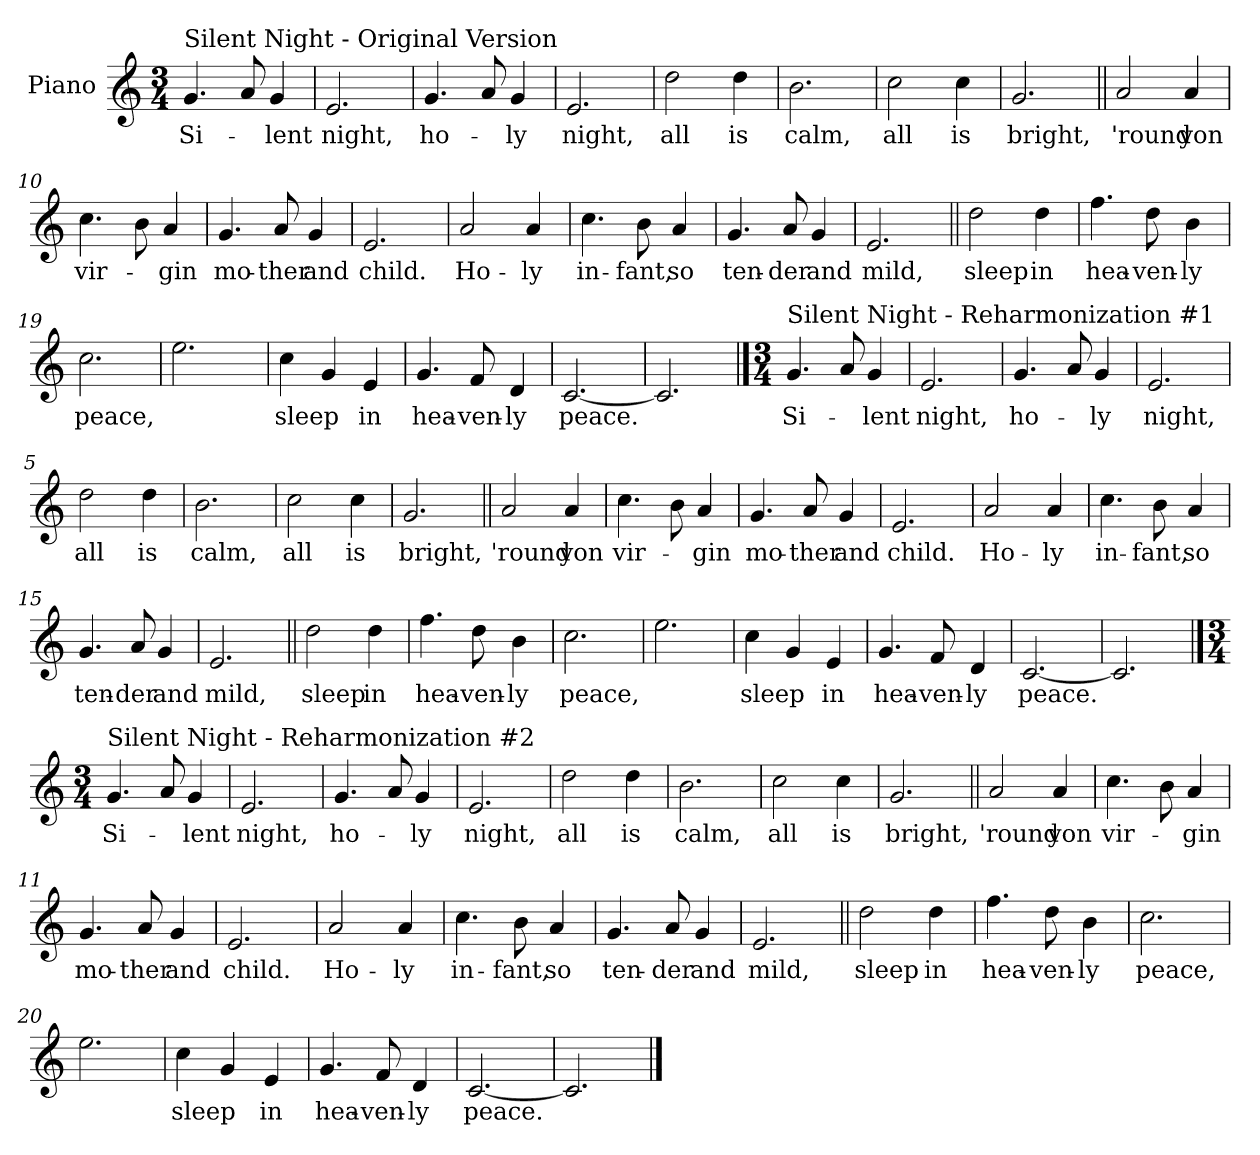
**kern	**text
*part1	*part1
*staff1	*staff1
*I"Piano	*
*I'Pno.	*
*clefG2	*
*k[]	*
*M3/4	*
=1	=1
!LO:TX:a:t=Silent Night - Original Version	!
!	!LO:LY:b
4.g/	Si-
8a/	.
!	!LO:LY:b
4g/	-lent
=2	=2
!	!LO:LY:b
2.e/	night,
=3	=3
!	!LO:LY:b
4.g/	ho-
8a/	.
!	!LO:LY:b
4g/	-ly
=4	=4
!	!LO:LY:b
2.e/	night,
=5	=5
!	!LO:LY:b
2dd\	all
!	!LO:LY:b
4dd\	is
=6	=6
!	!LO:LY:b
2.b\	calm,
=7	=7
!	!LO:LY:b
2cc\	all
!	!LO:LY:b
4cc\	is
=8	=8
!	!LO:LY:b
2.g/	bright,
!!LO:LB:g=z
=9||	=9||
!	!LO:LY:b
2a/	'round
!	!LO:LY:b
4a/	yon
=10	=10
!	!LO:LY:b
4.cc\	vir-
8b\	.
!	!LO:LY:b
4a/	-gin
=11	=11
!	!LO:LY:b
4.g/	mo-
!	!LO:LY:b
8a/	ther
!	!LO:LY:b
4g/	and
=12	=12
!	!LO:LY:b
2.e/	child.
=13	=13
!	!LO:LY:b
2a/	Ho-
!	!LO:LY:b
4a/	-ly
=14	=14
!	!LO:LY:b
4.cc\	in-
!	!LO:LY:b
8b\	-fant,
!	!LO:LY:b
4a/	so
=15	=15
!	!LO:LY:b
4.g/	ten-
!	!LO:LY:b
8a/	-der
!	!LO:LY:b
4g/	and
=16	=16
!	!LO:LY:b
2.e/	mild,
!!LO:LB:g=z
=17||	=17||
!	!LO:LY:b
2dd\	sleep
!	!LO:LY:b
4dd\	in
=18	=18
!	!LO:LY:b
4.ff\	hea-
!	!LO:LY:b
8dd\	-ven-
!	!LO:LY:b
4b\	-ly
=19	=19
!	!LO:LY:b
2.cc\	peace,
=20	=20
2.ee\	.
=21	=21
!	!LO:LY:b
4cc\	sleep
4g/	.
!	!LO:LY:b
4e/	in
=22	=22
!	!LO:LY:b
4.g/	hea-
!	!LO:LY:b
8f/	-ven-
!	!LO:LY:b
4d/	-ly
=23	=23
!	!LO:LY:b
[2.c/	peace.
=24	=24
2.c/]	.
!!LO:PB:g=z
==1	==1
*M3/4	*
!LO:TX:a:t=Silent Night - Reharmonization #1	!
!	!LO:LY:b
4.g/	Si-
8a/	.
!	!LO:LY:b
4g/	-lent
=2	=2
!	!LO:LY:b
2.e/	night,
=3	=3
!	!LO:LY:b
4.g/	ho-
8a/	.
!	!LO:LY:b
4g/	-ly
=4	=4
!	!LO:LY:b
2.e/	night,
=5	=5
!	!LO:LY:b
2dd\	all
!	!LO:LY:b
4dd\	is
=6	=6
!	!LO:LY:b
2.b\	calm,
=7	=7
!	!LO:LY:b
2cc\	all
!	!LO:LY:b
4cc\	is
=8	=8
!	!LO:LY:b
2.g/	bright,
!!LO:LB:g=z
=9||	=9||
!	!LO:LY:b
2a/	'round
!	!LO:LY:b
4a/	yon
=10	=10
!	!LO:LY:b
4.cc\	vir-
8b\	.
!	!LO:LY:b
4a/	-gin
=11	=11
!	!LO:LY:b
4.g/	mo-
!	!LO:LY:b
8a/	ther
!	!LO:LY:b
4g/	and
=12	=12
!	!LO:LY:b
2.e/	child.
=13	=13
!	!LO:LY:b
2a/	Ho-
!	!LO:LY:b
4a/	-ly
=14	=14
!	!LO:LY:b
4.cc\	in-
!	!LO:LY:b
8b\	-fant,
!	!LO:LY:b
4a/	so
=15	=15
!	!LO:LY:b
4.g/	ten-
!	!LO:LY:b
8a/	-der
!	!LO:LY:b
4g/	and
=16	=16
!	!LO:LY:b
2.e/	mild,
!!LO:LB:g=z
=17||	=17||
!	!LO:LY:b
2dd\	sleep
!	!LO:LY:b
4dd\	in
=18	=18
!	!LO:LY:b
4.ff\	hea-
!	!LO:LY:b
8dd\	-ven-
!	!LO:LY:b
4b\	-ly
=19	=19
!	!LO:LY:b
2.cc\	peace,
=20	=20
2.ee\	.
=21	=21
!	!LO:LY:b
4cc\	sleep
4g/	.
!	!LO:LY:b
4e/	in
=22	=22
!	!LO:LY:b
4.g/	hea-
!	!LO:LY:b
8f/	-ven-
!	!LO:LY:b
4d/	-ly
=23	=23
!	!LO:LY:b
[2.c/	peace.
=24	=24
2.c/]	.
!!LO:PB:g=z
==1	==1
*M3/4	*
!LO:TX:a:t=Silent Night - Reharmonization #2	!
!	!LO:LY:b
4.g/	Si-
8a/	.
!	!LO:LY:b
4g/	-lent
=2	=2
!	!LO:LY:b
2.e/	night,
=3	=3
!	!LO:LY:b
4.g/	ho-
8a/	.
!	!LO:LY:b
4g/	-ly
=4	=4
!	!LO:LY:b
2.e/	night,
=5	=5
!	!LO:LY:b
2dd\	all
!	!LO:LY:b
4dd\	is
=6	=6
!	!LO:LY:b
2.b\	calm,
=7	=7
!	!LO:LY:b
2cc\	all
!	!LO:LY:b
4cc\	is
=8	=8
!	!LO:LY:b
2.g/	bright,
!!LO:LB:g=z
=9||	=9||
!	!LO:LY:b
2a/	'round
!	!LO:LY:b
4a/	yon
=10	=10
!	!LO:LY:b
4.cc\	vir-
8b\	.
!	!LO:LY:b
4a/	-gin
=11	=11
!	!LO:LY:b
4.g/	mo-
!	!LO:LY:b
8a/	ther
!	!LO:LY:b
4g/	and
=12	=12
!	!LO:LY:b
2.e/	child.
=13	=13
!	!LO:LY:b
2a/	Ho-
!	!LO:LY:b
4a/	-ly
=14	=14
!	!LO:LY:b
4.cc\	in-
!	!LO:LY:b
8b\	-fant,
!	!LO:LY:b
4a/	so
=15	=15
!	!LO:LY:b
4.g/	ten-
!	!LO:LY:b
8a/	-der
!	!LO:LY:b
4g/	and
=16	=16
!	!LO:LY:b
2.e/	mild,
!!LO:LB:g=z
=17||	=17||
!	!LO:LY:b
2dd\	sleep
!	!LO:LY:b
4dd\	in
=18	=18
!	!LO:LY:b
4.ff\	hea-
!	!LO:LY:b
8dd\	-ven-
!	!LO:LY:b
4b\	-ly
=19	=19
!	!LO:LY:b
2.cc\	peace,
=20	=20
2.ee\	.
=21	=21
!	!LO:LY:b
4cc\	sleep
4g/	.
!	!LO:LY:b
4e/	in
=22	=22
!	!LO:LY:b
4.g/	hea-
!	!LO:LY:b
8f/	-ven-
!	!LO:LY:b
4d/	-ly
=23	=23
!	!LO:LY:b
[2.c/	peace.
=24	=24
2.c/]	.
==	==
*-	*-
